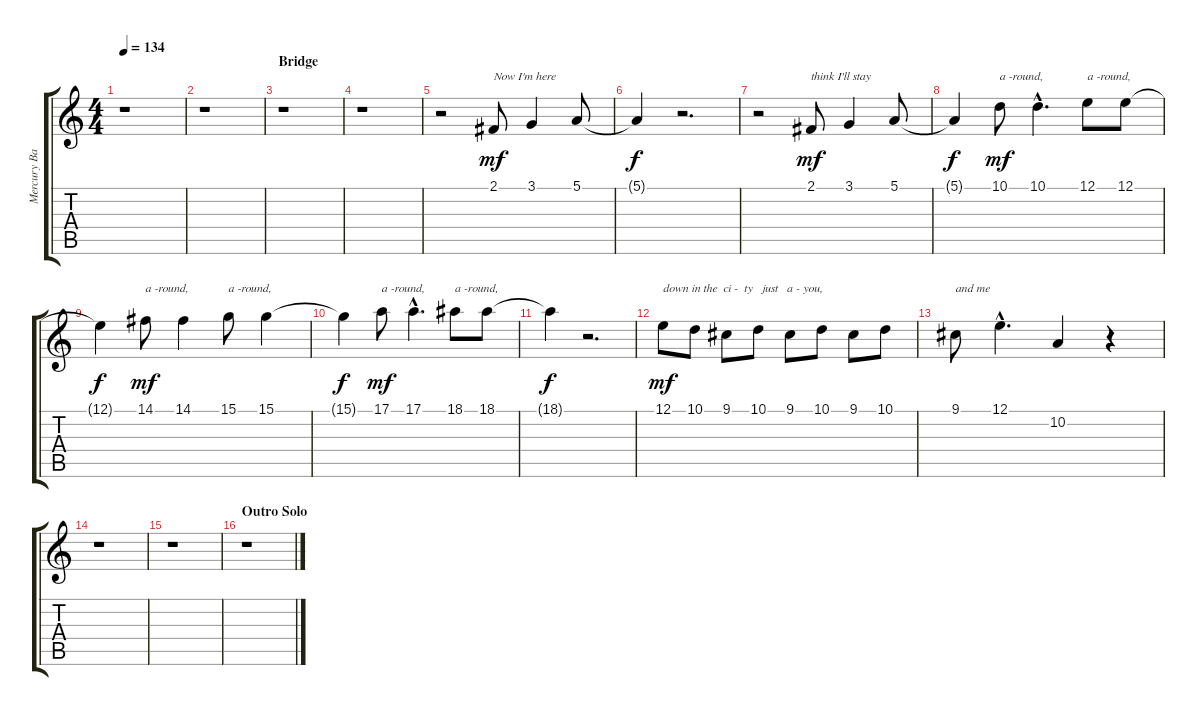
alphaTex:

\track ("Mercury Back II" "Mercury Ba") {instrument flute}
\staff {score tabs}
\tuning (E4 B3 G3 D3 A2 E2) {hide}
\ts (4 4)
\tempo 134
\clef g2
\ks c
r.1{dy f} |
r.1 |
\section ("" "Bridge")
r.1 |
r.1 |
r.2 2.1.8{txt "Now I'm here" dy mf} 3.1.4 5.1.8 |
5.1{t}.4{dy f} r.2{d} |
r.2 2.1.8{txt "think I'll stay" dy mf} 3.1.4 5.1.8 |
5.1{t}.4{dy f} 10.1.8{txt "a -round," dy mf} 10.1{hac}.4{d} 12.1.8{txt "a -round,"} 12.1.8 |
12.1{t}.4{dy f} 14.1.8{txt "a -round," dy mf} 14.1.4 15.1.8{txt "a -round,"} 15.1.4 |
15.1{t}.4{dy f} 17.1.8{txt "a -round," dy mf} 17.1{hac}.4{d} 18.1.8{txt "a -round,"} 18.1.8 |
18.1{t}.4{dy f} r.2{d} |
12.1.8{txt "down in the  ci -  ty   just   a - you," dy mf} 10.1.8 9.1.8 10.1.8 9.1.8 10.1.8 9.1.8 10.1.8 |
9.1.8{txt "and me"} 12.1{hac}.4{d} 10.2.4 r.4 |
r.1 |
r.1 |
\section ("" "Outro Solo")
r.1
